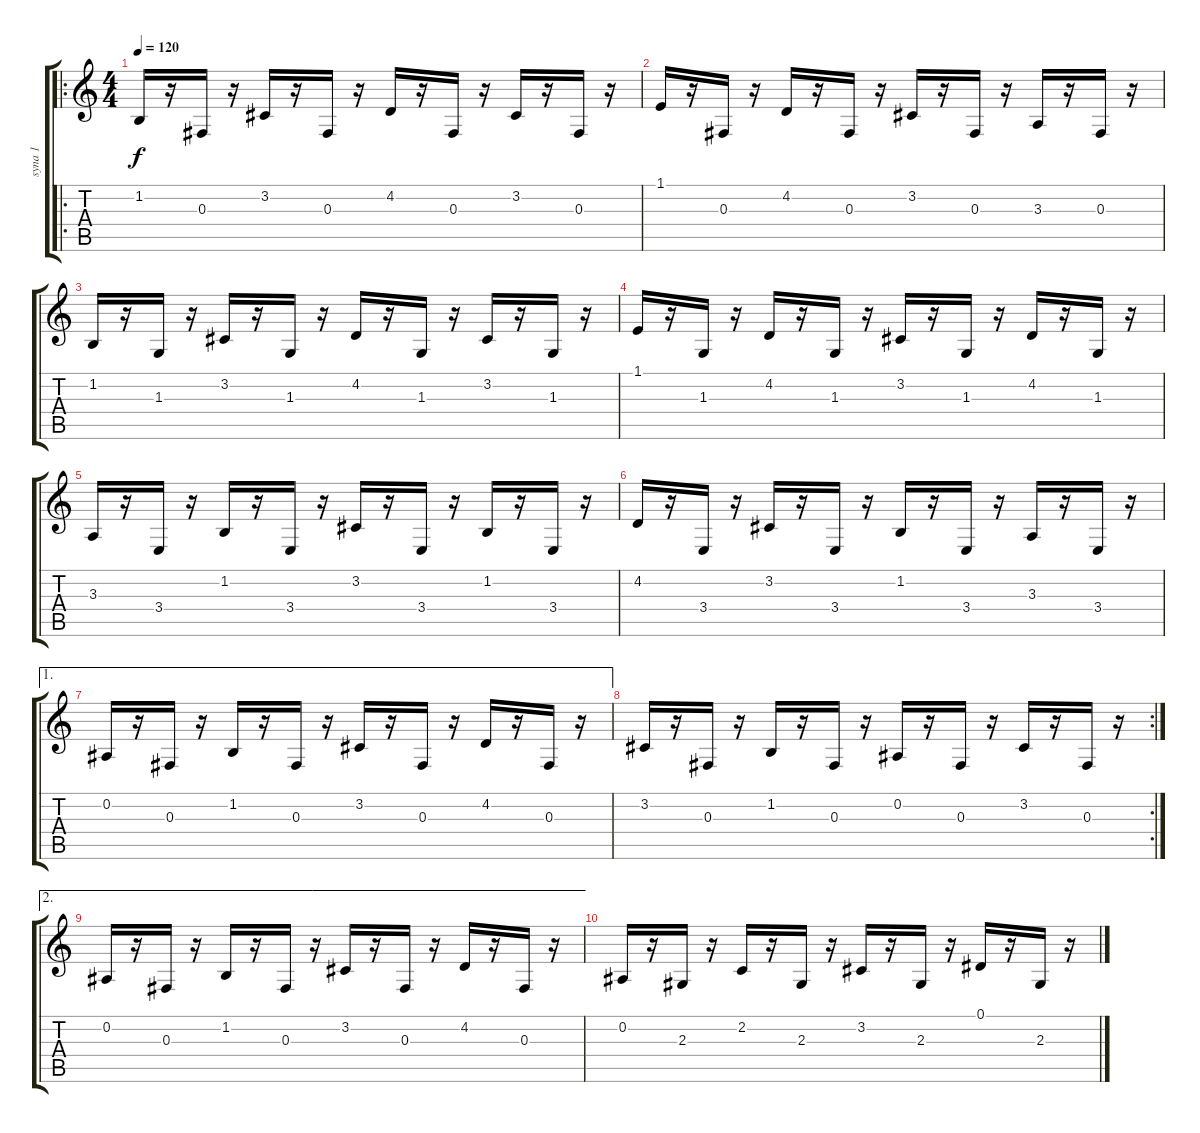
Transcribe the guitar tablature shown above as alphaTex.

\track ("syna 1" "syna 1") {instrument lead2sawtooth}
\staff {score tabs}
\tuning (Eb4 Bb3 Gb3 Db3 Ab2 Eb2) {hide}
\ro
\ts (4 4)
\tempo 120
\clef g2
\ks c
1.2.16{dy f} r.16 0.3.16 r.16 3.2.16 r.16 0.3.16 r.16 4.2.16 r.16 0.3.16 r.16 3.2.16 r.16 0.3.16 r.16 |
1.1.16 r.16 0.3.16 r.16 4.2.16 r.16 0.3.16 r.16 3.2.16 r.16 0.3.16 r.16 3.3.16 r.16 0.3.16 r.16 |
1.2.16 r.16 1.3.16 r.16 3.2.16 r.16 1.3.16 r.16 4.2.16 r.16 1.3.16 r.16 3.2.16 r.16 1.3.16 r.16 |
1.1.16 r.16 1.3.16 r.16 4.2.16 r.16 1.3.16 r.16 3.2.16 r.16 1.3.16 r.16 4.2.16 r.16 1.3.16 r.16 |
3.3.16 r.16 3.4.16 r.16 1.2.16 r.16 3.4.16 r.16 3.2.16 r.16 3.4.16 r.16 1.2.16 r.16 3.4.16 r.16 |
4.2.16 r.16 3.4.16 r.16 3.2.16 r.16 3.4.16 r.16 1.2.16 r.16 3.4.16 r.16 3.3.16 r.16 3.4.16 r.16 |
\ae 1
0.2.16 r.16 0.3.16 r.16 1.2.16 r.16 0.3.16 r.16 3.2.16 r.16 0.3.16 r.16 4.2.16 r.16 0.3.16 r.16 |
\rc 2
3.2.16 r.16 0.3.16 r.16 1.2.16 r.16 0.3.16 r.16 0.2.16 r.16 0.3.16 r.16 3.2.16 r.16 0.3.16 r.16 |
\ae 2
0.2.16 r.16 0.3.16 r.16 1.2.16 r.16 0.3.16 r.16 3.2.16 r.16 0.3.16 r.16 4.2.16 r.16 0.3.16 r.16 |
0.2.16 r.16 2.3.16 r.16 2.2.16 r.16 2.3.16 r.16 3.2.16 r.16 2.3.16 r.16 0.1.16 r.16 2.3.16 r.16
